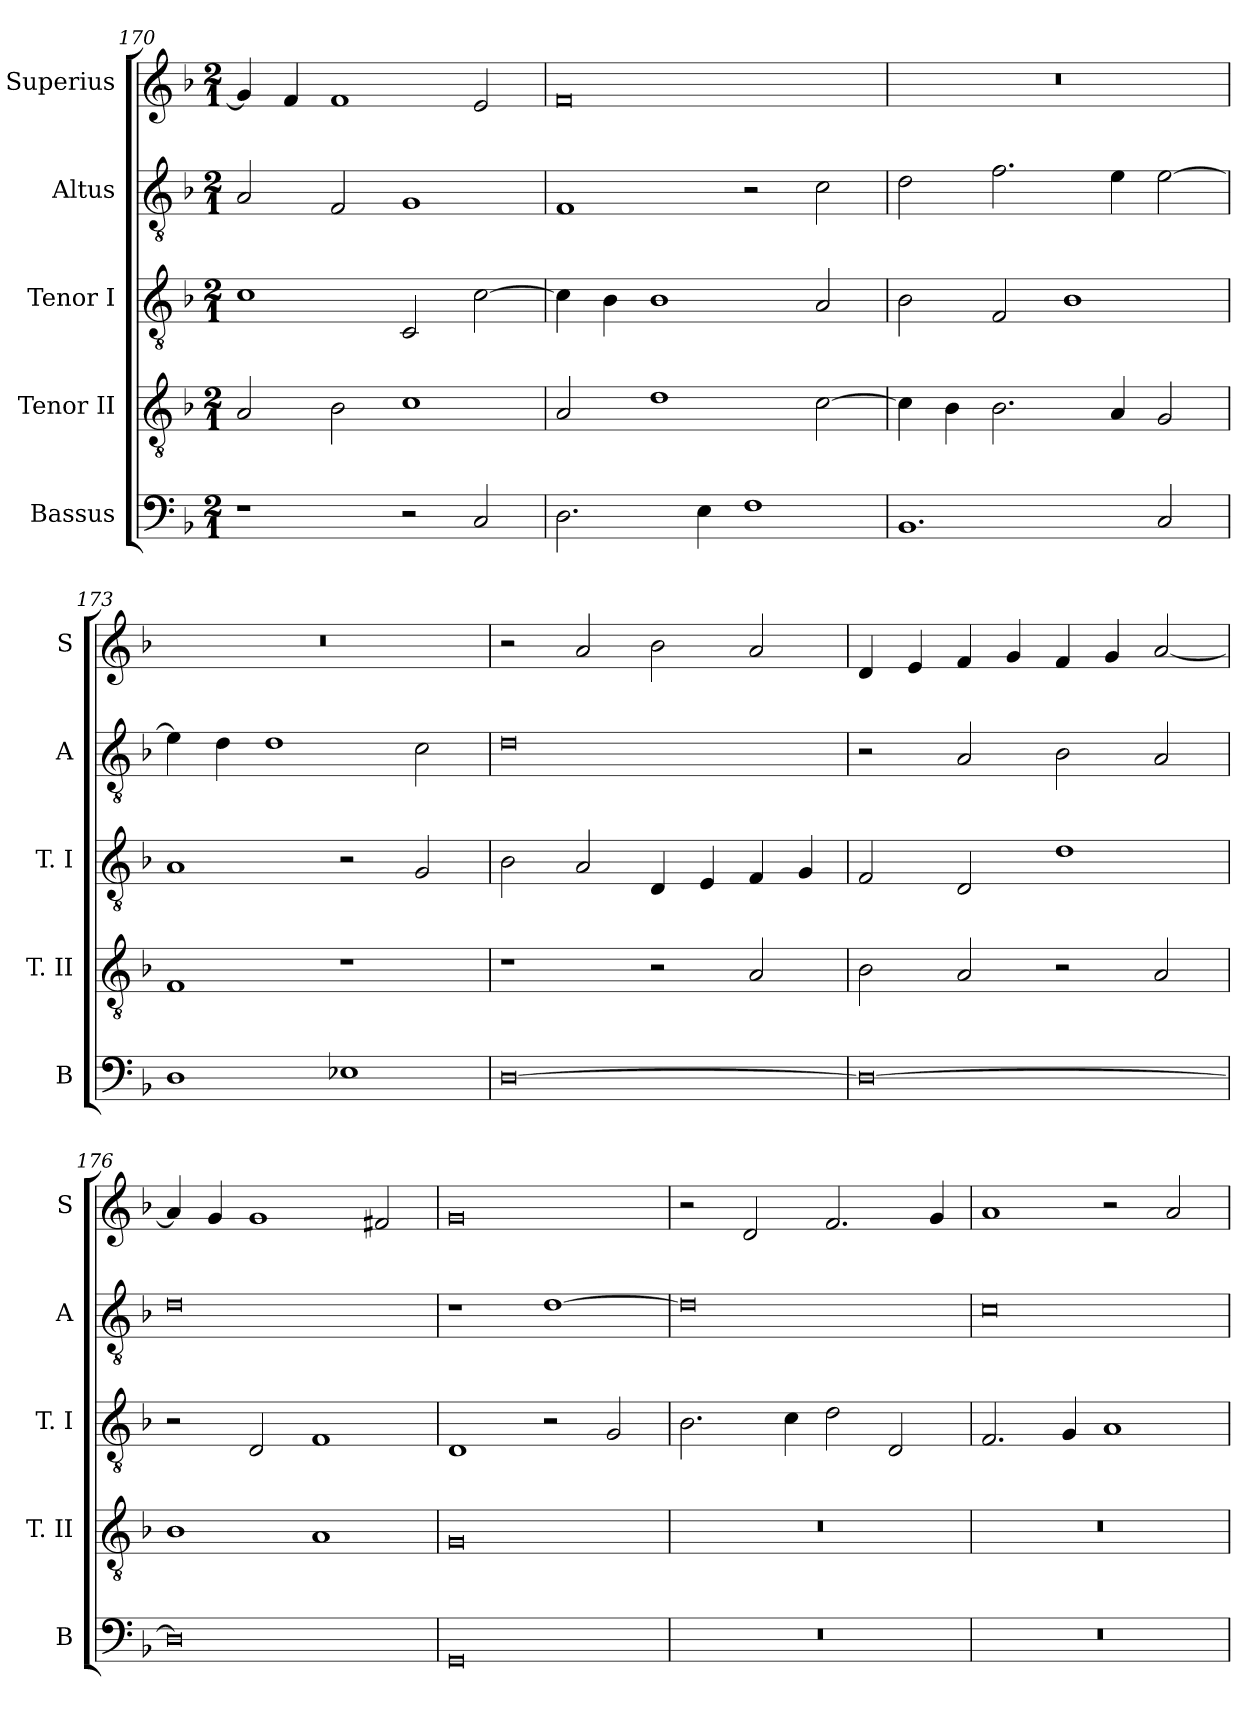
**kern	**kern	**kern	**kern	**kern
*part5	*part4	*part3	*part2	*part1
*staff5	*staff4	*staff3	*staff2	*staff1
*I"Bassus	*I"Tenor II	*I"Tenor I	*I"Altus	*I"Superius
*I'B	*I'T. II	*I'T. I	*I'A	*I'S
*clefF4	*clefGv2	*clefGv2	*clefGv2	*clefG2
*k[b-]	*k[b-]	*k[b-]	*k[b-]	*k[b-]
*F:	*F:	*F:	*F:	*F:
*M2/1	*M2/1	*M2/1	*M2/1	*M2/1
=170	=170	=170	=170	=170
1r	2A	1c	2A	4g]
.	.	.	.	4f
.	2B-	.	2F	1f
2r	1c	2C	1G	.
2C	.	[2c	.	2e
=171	=171	=171	=171	=171
2.D	2A	4c]	1F	0f
.	.	4B-	.	.
.	1d	1B-	.	.
4E	.	.	.	.
1F	.	.	2r	.
.	[2c	2A	2c	.
=172	=172	=172	=172	=172
1.BB-	4c]	2B-	2d	0r
.	4B-	.	.	.
.	2.B-	2F	2.f	.
.	.	1B-	.	.
.	4A	.	4e	.
2C	2G	.	[2e	.
=173	=173	=173	=173	=173
1D	1F	1A	4e]	0r
.	.	.	4d	.
.	.	.	1d	.
1E-X	1r	2r	.	.
.	.	2G	2c	.
=174	=174	=174	=174	=174
[0D	1r	2B-	0d	2r
.	.	2A	.	2a
.	2r	4D	.	2b-
.	.	4E	.	.
.	2A	4F	.	2a
.	.	4G	.	.
=175	=175	=175	=175	=175
0D_	2B-	2F	2r	4d
.	.	.	.	4e
.	2A	2D	2A	4f
.	.	.	.	4g
.	2r	1d	2B-	4f
.	.	.	.	4g
.	2A	.	2A	[2a
=176	=176	=176	=176	=176
0D]	1B-	2r	0d	4a]
.	.	.	.	4g
.	.	2D	.	1g
.	1A	1F	.	.
.	.	.	.	2f#X
=177	=177	=177	=177	=177
0GG	0G	1D	1r	0g
.	.	2r	[1d	.
.	.	2G	.	.
=178	=178	=178	=178	=178
0r	0r	2.B-	0d]	2r
.	.	.	.	2d
.	.	4c	.	.
.	.	2d	.	2.f
.	.	2D	.	.
.	.	.	.	4g
=179	=179	=179	=179	=179
0r	0r	2.F	0c	1a
.	.	4G	.	.
.	.	1A	.	2r
.	.	.	.	2a
=	=	=	=	=
*-	*-	*-	*-	*-
